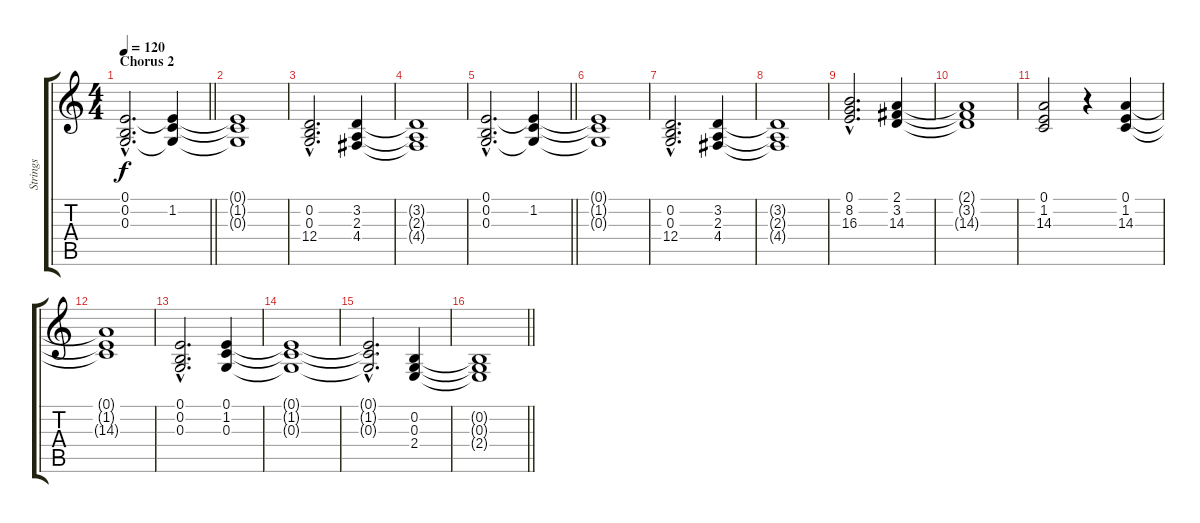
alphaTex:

\track ("Strings" "Strings") {instrument stringensemble1}
\staff {score tabs}
\tuning (E4 B3 G3 D3 A2 E2) {hide}
\ts (4 4)
\section ("" "Chorus 2")
\tempo 120
\clef g2
\barLineRight lightlight
\ks c
(0.1{hac} 0.2{hac} 0.3{hac}).2{d dy f} (0.1{t} 1.2 0.3{t}).4 |
(0.1{t} 1.2{t} 0.3{t}).1 |
(0.2{hac} 0.3{hac} 12.4{hac}).2{d} (3.2 2.3 4.4).4 |
(3.2{t} 2.3{t} 4.4{t}).1 |
\barLineRight lightlight
(0.1{hac} 0.2{hac} 0.3{hac}).2{d} (0.1{t} 1.2 0.3{t}).4 |
(0.1{t} 1.2{t} 0.3{t}).1 |
(0.2{hac} 0.3{hac} 12.4{hac}).2{d} (3.2 2.3 4.4).4 |
(3.2{t} 2.3{t} 4.4{t}).1 |
(0.1{hac} 8.2{hac} 16.3{hac}).2{d} (2.1 3.2 14.3).4 |
(2.1{t} 3.2{t} 14.3{t}).1 |
(0.1 1.2 14.3).2 r.4 (0.1 1.2 14.3).4 |
(0.1{t} 1.2{t} 14.3{t}).1 |
(0.1{hac} 0.2{hac} 0.3{hac}).2{d} (0.1 1.2 0.3).4 |
(0.1{t} 1.2{t} 0.3{t}).1 |
(0.1{hac t} 1.2{hac t} 0.3{hac t}).2{d} (0.2 0.3 2.4).4 |
\barLineRight lightlight
(0.2{t} 0.3{t} 2.4{t}).1
